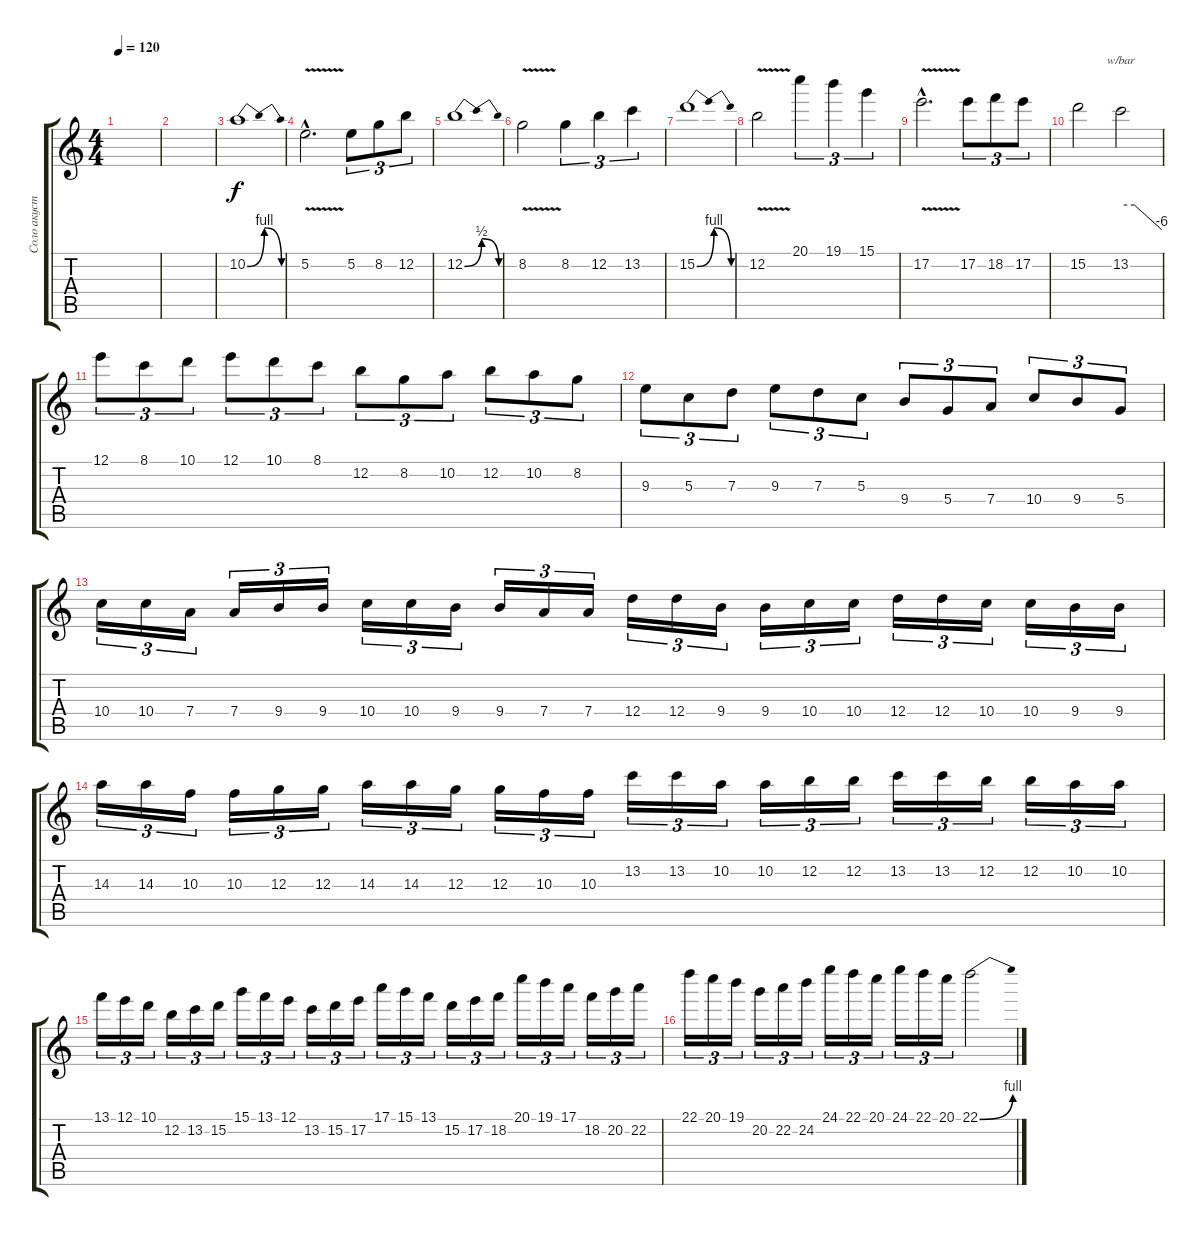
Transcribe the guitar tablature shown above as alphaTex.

\track ("Соло акустика" "Соло акуст") {instrument acousticguitarsteel}
\staff {score tabs}
\tuning (E4 B3 G3 D3 A2 E2) {hide}
\ts (4 4)
\tempo 120
\clef g2
\ks c
|
|
10.2{be (bendrelease 0 0 15 4 46 4 60 0)}.1{instrument overdrivenguitar} |
5.2{v hac}.2{d} 5.2.8{tu (3 2)} 8.2.8{tu (3 2)} 12.2.8{tu (3 2)} |
12.2{be (bendrelease 0 0 15 2 45 2 60 0)}.1 |
8.2{v}.2 8.2.4{tu (3 2)} 12.2.4{tu (3 2)} 13.2.4{tu (3 2)} |
15.2{be (bendrelease 0 0 15 4 45 4 60 0)}.1 |
12.2{v}.2 20.1.4{tu (3 2)} 19.1.4{tu (3 2)} 15.1.4{tu (3 2)} |
17.2{v hac}.2{d} 17.2.8{tu (3 2)} 18.2.8{tu (3 2)} 17.2.8{tu (3 2)} |
15.2.2 13.2.2{tbe (custom default 0 0 20 0 60 -24)} |
12.1.8{tu (3 2)} 8.1.8{tu (3 2)} 10.1.8{tu (3 2)} 12.1.8{tu (3 2)} 10.1.8{tu (3 2)} 8.1.8{tu (3 2)} 12.2.8{tu (3 2)} 8.2.8{tu (3 2)} 10.2.8{tu (3 2)} 12.2.8{tu (3 2)} 10.2.8{tu (3 2)} 8.2.8{tu (3 2)} |
9.3.8{tu (3 2)} 5.3.8{tu (3 2)} 7.3.8{tu (3 2)} 9.3.8{tu (3 2)} 7.3.8{tu (3 2)} 5.3.8{tu (3 2)} 9.4.8{tu (3 2)} 5.4.8{tu (3 2)} 7.4.8{tu (3 2)} 10.4.8{tu (3 2)} 9.4.8{tu (3 2)} 5.4.8{tu (3 2)} |
10.4.16{tu (3 2)} 10.4.16{tu (3 2)} 7.4.16{tu (3 2)} 7.4.16{tu (3 2)} 9.4.16{tu (3 2)} 9.4.16{tu (3 2)} 10.4.16{tu (3 2)} 10.4.16{tu (3 2)} 9.4.16{tu (3 2)} 9.4.16{tu (3 2)} 7.4.16{tu (3 2)} 7.4.16{tu (3 2)} 12.4.16{tu (3 2)} 12.4.16{tu (3 2)} 9.4.16{tu (3 2)} 9.4.16{tu (3 2)} 10.4.16{tu (3 2)} 10.4.16{tu (3 2)} 12.4.16{tu (3 2)} 12.4.16{tu (3 2)} 10.4.16{tu (3 2)} 10.4.16{tu (3 2)} 9.4.16{tu (3 2)} 9.4.16{tu (3 2)} |
14.3.16{tu (3 2)} 14.3.16{tu (3 2)} 10.3.16{tu (3 2)} 10.3.16{tu (3 2)} 12.3.16{tu (3 2)} 12.3.16{tu (3 2)} 14.3.16{tu (3 2)} 14.3.16{tu (3 2)} 12.3.16{tu (3 2)} 12.3.16{tu (3 2)} 10.3.16{tu (3 2)} 10.3.16{tu (3 2)} 13.2.16{tu (3 2)} 13.2.16{tu (3 2)} 10.2.16{tu (3 2)} 10.2.16{tu (3 2)} 12.2.16{tu (3 2)} 12.2.16{tu (3 2)} 13.2.16{tu (3 2)} 13.2.16{tu (3 2)} 12.2.16{tu (3 2)} 12.2.16{tu (3 2)} 10.2.16{tu (3 2)} 10.2.16{tu (3 2)} |
13.1.16{tu (3 2)} 12.1.16{tu (3 2)} 10.1.16{tu (3 2)} 12.2.16{tu (3 2)} 13.2.16{tu (3 2)} 15.2.16{tu (3 2)} 15.1.16{tu (3 2)} 13.1.16{tu (3 2)} 12.1.16{tu (3 2)} 13.2.16{tu (3 2)} 15.2.16{tu (3 2)} 17.2.16{tu (3 2)} 17.1.16{tu (3 2)} 15.1.16{tu (3 2)} 13.1.16{tu (3 2)} 15.2.16{tu (3 2)} 17.2.16{tu (3 2)} 18.2.16{tu (3 2)} 20.1.16{tu (3 2)} 19.1.16{tu (3 2)} 17.1.16{tu (3 2)} 18.2.16{tu (3 2)} 20.2.16{tu (3 2)} 22.2.16{tu (3 2)} |
22.1.16{tu (3 2)} 20.1.16{tu (3 2)} 19.1.16{tu (3 2)} 20.2.16{tu (3 2)} 22.2.16{tu (3 2)} 24.2.16{tu (3 2)} 24.1.16{tu (3 2)} 22.1.16{tu (3 2)} 20.1.16{tu (3 2)} 24.1.16{tu (3 2)} 22.1.16{tu (3 2)} 20.1.16{tu (3 2)} 22.1{be (bend 0 0 60 4)}.2
